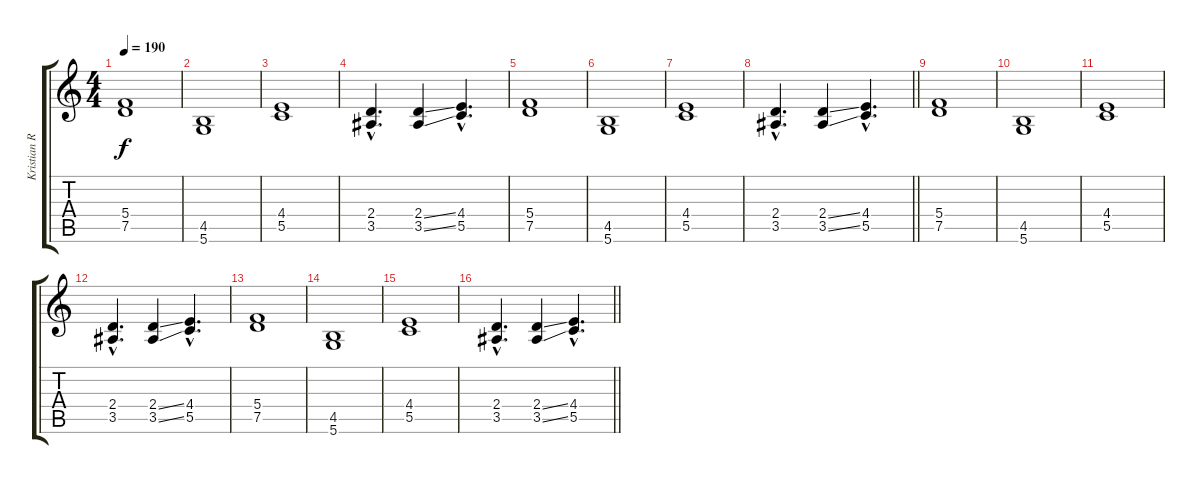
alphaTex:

\track ("Kristian Ranta" "Kristian R") {instrument distortionguitar}
\staff {score tabs}
\tuning (D4 A3 F3 C3 G2 D2) {hide}
\ts (4 4)
\tempo 190
\clef g2
\ks c
(5.4 7.5).1{dy f} |
(4.5 5.6).1 |
(4.4 5.5).1 |
(2.4{hac} 3.5{hac}).4{d} (2.4{ss} 3.5{ss}).4 (4.4{hac} 5.5{hac}).4{d} |
(5.4 7.5).1 |
(4.5 5.6).1 |
(4.4 5.5).1 |
\barLineRight lightlight
(2.4{hac} 3.5{hac}).4{d} (2.4{ss} 3.5{ss}).4 (4.4{hac} 5.5{hac}).4{d} |
(5.4 7.5).1 |
(4.5 5.6).1 |
(4.4 5.5).1 |
(2.4{hac} 3.5{hac}).4{d} (2.4{ss} 3.5{ss}).4 (4.4{hac} 5.5{hac}).4{d} |
(5.4 7.5).1 |
(4.5 5.6).1 |
(4.4 5.5).1 |
\barLineRight lightlight
(2.4{hac} 3.5{hac}).4{d} (2.4{ss} 3.5{ss}).4 (4.4{hac} 5.5{hac}).4{d}
